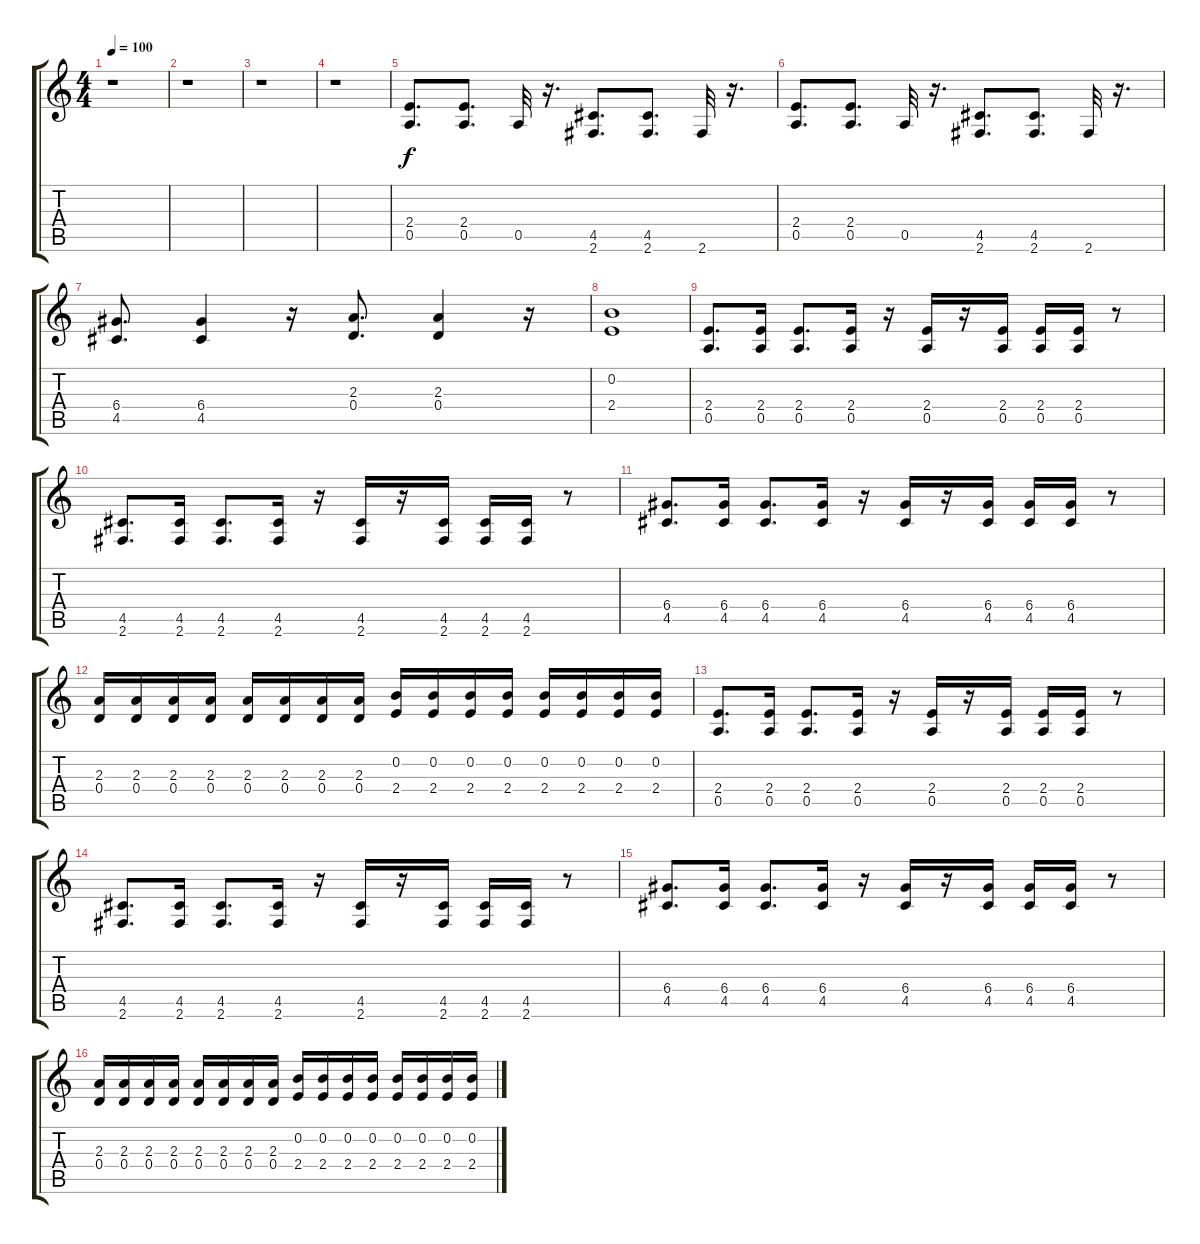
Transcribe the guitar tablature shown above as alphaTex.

\track "" {instrument overdrivenguitar}
\staff {score tabs}
\tuning (E4 B3 G3 D3 A2 E2) {hide}
\ts (4 4)
\tempo 100
\clef g2
\ks c
r.1{dy f} |
r.1 |
r.1 |
r.1 |
(2.4 0.5).8{d} (2.4 0.5).8{d} 0.5.32 r.16{d} (4.5 2.6).8{d} (4.5 2.6).8{d} 2.6.32 r.16{d} |
(2.4 0.5).8{d} (2.4 0.5).8{d} 0.5.32 r.16{d} (4.5 2.6).8{d} (4.5 2.6).8{d} 2.6.32 r.16{d} |
(6.4 4.5).8{d} (6.4 4.5).4 r.16 (2.3 0.4).8{d} (2.3 0.4).4 r.16 |
(0.2 2.4).1 |
(2.4 0.5).8{d} (2.4 0.5).16 (2.4 0.5).8{d} (2.4 0.5).16 r.16 (2.4 0.5).16 r.16 (2.4 0.5).16 (2.4 0.5).16 (2.4 0.5).16 r.8 |
(4.5 2.6).8{d} (4.5 2.6).16 (4.5 2.6).8{d} (4.5 2.6).16 r.16 (4.5 2.6).16 r.16 (4.5 2.6).16 (4.5 2.6).16 (4.5 2.6).16 r.8 |
(6.4 4.5).8{d} (6.4 4.5).16 (6.4 4.5).8{d} (6.4 4.5).16 r.16 (6.4 4.5).16 r.16 (6.4 4.5).16 (6.4 4.5).16 (6.4 4.5).16 r.8 |
(2.3 0.4).16 (2.3 0.4).16 (2.3 0.4).16 (2.3 0.4).16 (2.3 0.4).16 (2.3 0.4).16 (2.3 0.4).16 (2.3 0.4).16 (0.2 2.4).16 (0.2 2.4).16 (0.2 2.4).16 (0.2 2.4).16 (0.2 2.4).16 (0.2 2.4).16 (0.2 2.4).16 (0.2 2.4).16 |
(2.4 0.5).8{d} (2.4 0.5).16 (2.4 0.5).8{d} (2.4 0.5).16 r.16 (2.4 0.5).16 r.16 (2.4 0.5).16 (2.4 0.5).16 (2.4 0.5).16 r.8 |
(4.5 2.6).8{d} (4.5 2.6).16 (4.5 2.6).8{d} (4.5 2.6).16 r.16 (4.5 2.6).16 r.16 (4.5 2.6).16 (4.5 2.6).16 (4.5 2.6).16 r.8 |
(6.4 4.5).8{d} (6.4 4.5).16 (6.4 4.5).8{d} (6.4 4.5).16 r.16 (6.4 4.5).16 r.16 (6.4 4.5).16 (6.4 4.5).16 (6.4 4.5).16 r.8 |
(2.3 0.4).16 (2.3 0.4).16 (2.3 0.4).16 (2.3 0.4).16 (2.3 0.4).16 (2.3 0.4).16 (2.3 0.4).16 (2.3 0.4).16 (0.2 2.4).16 (0.2 2.4).16 (0.2 2.4).16 (0.2 2.4).16 (0.2 2.4).16 (0.2 2.4).16 (0.2 2.4).16 (0.2 2.4).16
